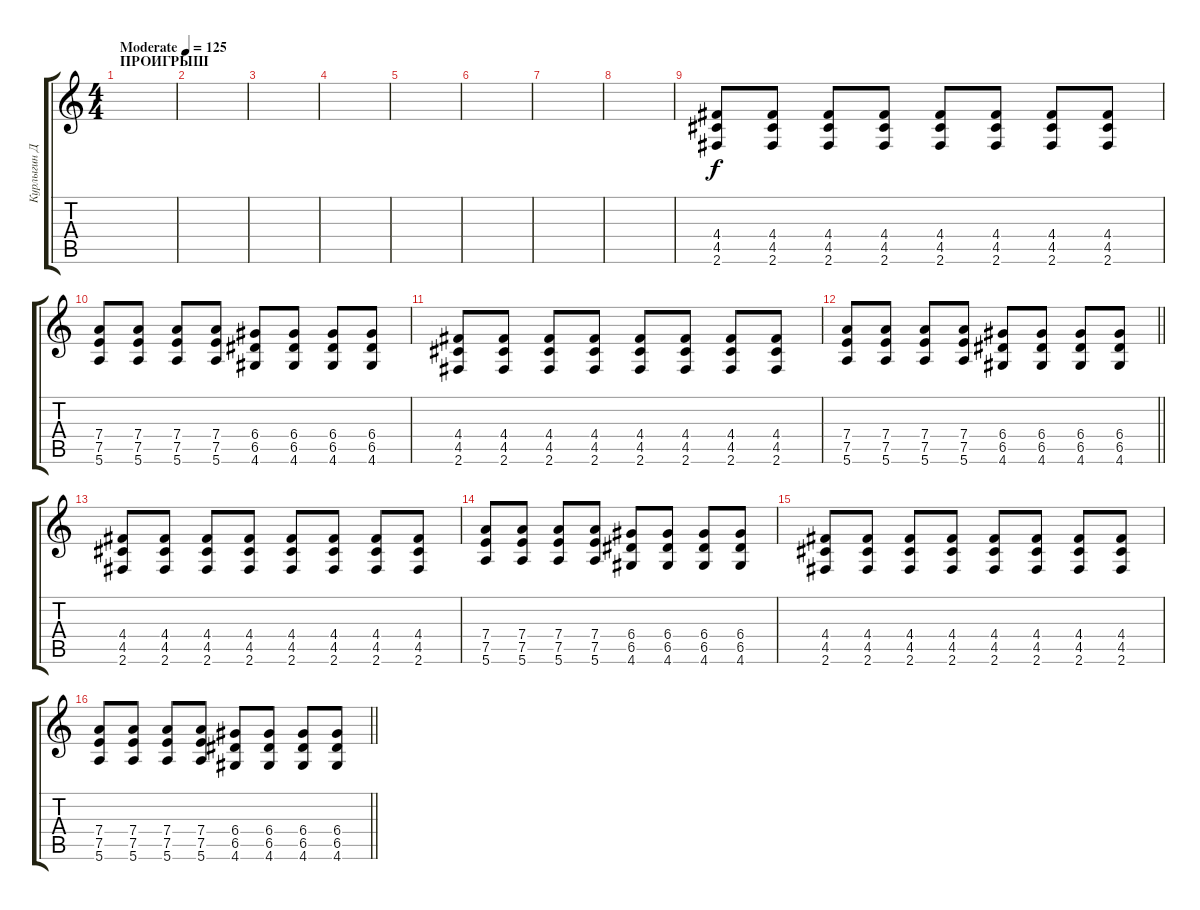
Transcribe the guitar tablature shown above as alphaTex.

\track ("Курлыгин Дмитрий" "Курлыгин Д") {instrument distortionguitar}
\staff {score tabs}
\tuning (E4 B3 G3 D3 A2 E2) {hide}
\ts (4 4)
\section ("" "ПРОИГРЫШ")
\tempo (125 "Moderate")
\clef g2
\ks c
|
|
|
|
|
|
|
|
(4.4 4.5 2.6).8 (4.4 4.5 2.6).8 (4.4 4.5 2.6).8 (4.4 4.5 2.6).8 (4.4 4.5 2.6).8 (4.4 4.5 2.6).8 (4.4 4.5 2.6).8 (4.4 4.5 2.6).8 |
(7.4 7.5 5.6).8 (7.4 7.5 5.6).8 (7.4 7.5 5.6).8 (7.4 7.5 5.6).8 (6.4 6.5 4.6).8 (6.4 6.5 4.6).8 (6.4 6.5 4.6).8 (6.4 6.5 4.6).8 |
(4.4 4.5 2.6).8 (4.4 4.5 2.6).8 (4.4 4.5 2.6).8 (4.4 4.5 2.6).8 (4.4 4.5 2.6).8 (4.4 4.5 2.6).8 (4.4 4.5 2.6).8 (4.4 4.5 2.6).8 |
\barLineRight lightlight
(7.4 7.5 5.6).8 (7.4 7.5 5.6).8 (7.4 7.5 5.6).8 (7.4 7.5 5.6).8 (6.4 6.5 4.6).8 (6.4 6.5 4.6).8 (6.4 6.5 4.6).8 (6.4 6.5 4.6).8 |
(4.4 4.5 2.6).8 (4.4 4.5 2.6).8 (4.4 4.5 2.6).8 (4.4 4.5 2.6).8 (4.4 4.5 2.6).8 (4.4 4.5 2.6).8 (4.4 4.5 2.6).8 (4.4 4.5 2.6).8 |
(7.4 7.5 5.6).8 (7.4 7.5 5.6).8 (7.4 7.5 5.6).8 (7.4 7.5 5.6).8 (6.4 6.5 4.6).8 (6.4 6.5 4.6).8 (6.4 6.5 4.6).8 (6.4 6.5 4.6).8 |
(4.4 4.5 2.6).8 (4.4 4.5 2.6).8 (4.4 4.5 2.6).8 (4.4 4.5 2.6).8 (4.4 4.5 2.6).8 (4.4 4.5 2.6).8 (4.4 4.5 2.6).8 (4.4 4.5 2.6).8 |
\barLineRight lightlight
(7.4 7.5 5.6).8 (7.4 7.5 5.6).8 (7.4 7.5 5.6).8 (7.4 7.5 5.6).8 (6.4 6.5 4.6).8 (6.4 6.5 4.6).8 (6.4 6.5 4.6).8 (6.4 6.5 4.6).8
